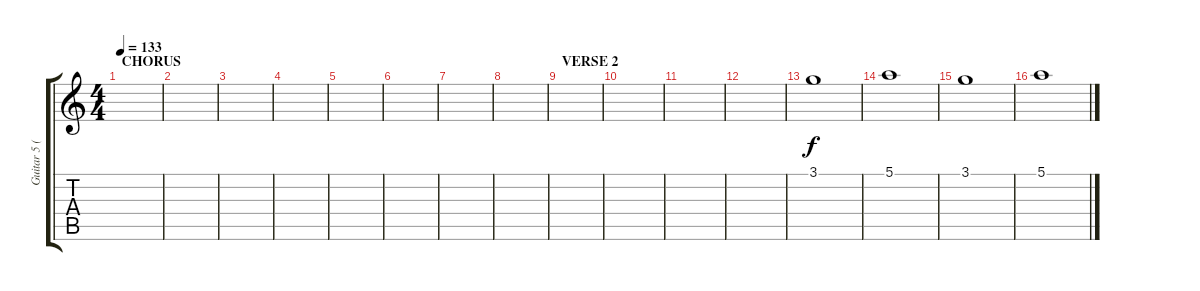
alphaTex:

\track ("Guitar 5 (Clean Thickener)" "Guitar 5 (") {instrument electricguitarclean}
\staff {score tabs}
\tuning (E4 B3 G3 D3 A2 E2) {hide}
\ts (4 4)
\section ("" "CHORUS")
\tempo 133
\clef g2
\ks c
|
|
|
|
|
|
|
|
\section ("" "VERSE 2")
|
|
|
|
3.1.1 |
5.1.1 |
3.1.1 |
5.1.1
